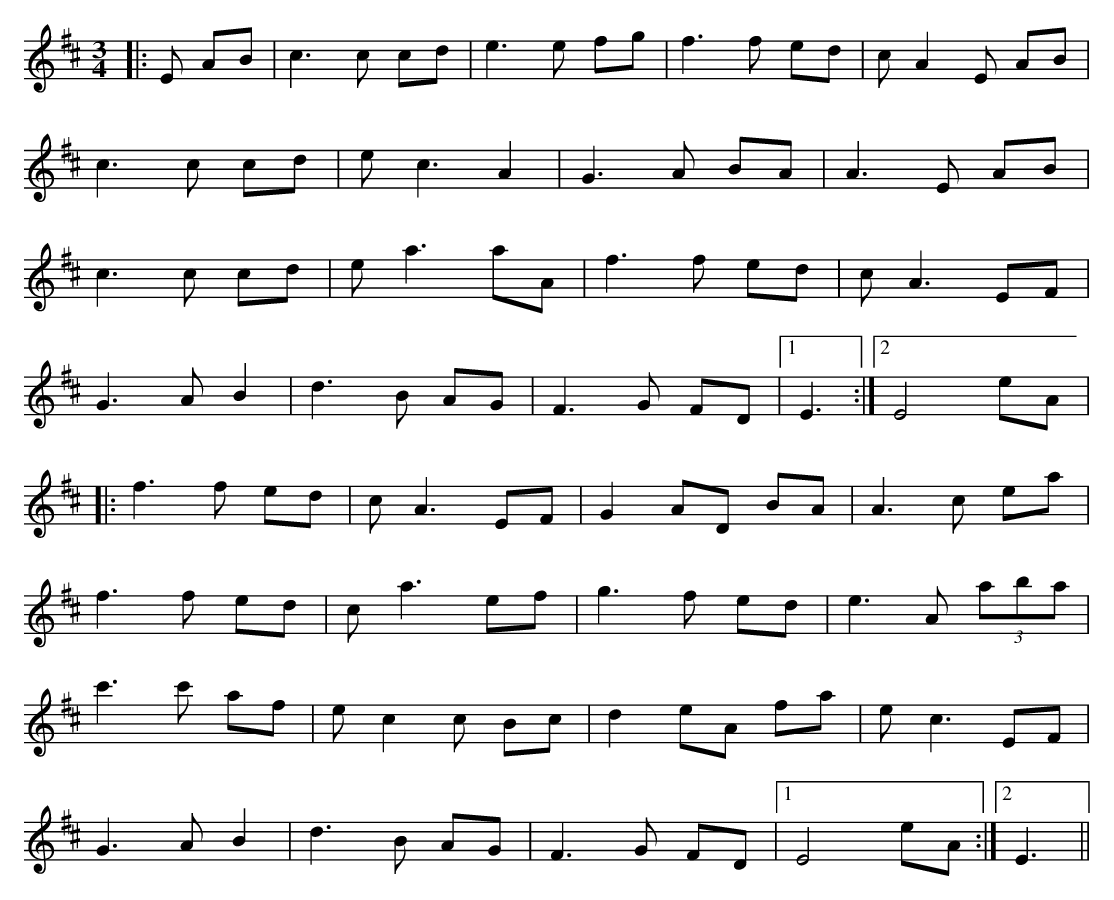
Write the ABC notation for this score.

X:1
M:3/4
K:Amix
|:E AB|c3c cd|e3e fg|f3f ed|cA2E AB|
c3c cd|ec3 A2|G3A BA|A3E AB|
c3c cd|ea3 aA|f3f ed|cA3 EF|
G3A B2|d3B AG|F3G FD|1 E3:|2 E4 eA|
|:f3f ed|cA3 EF|G2AD BA|A3c ea|
f3f ed|ca3 ef|g3f ed|e3A (3aba|
c'3c' af|ec2c Bc|d2eA fa|ec3 EF|
G3A B2|d3B AG|F3G FD|1 E4 eA:|2 E3||
